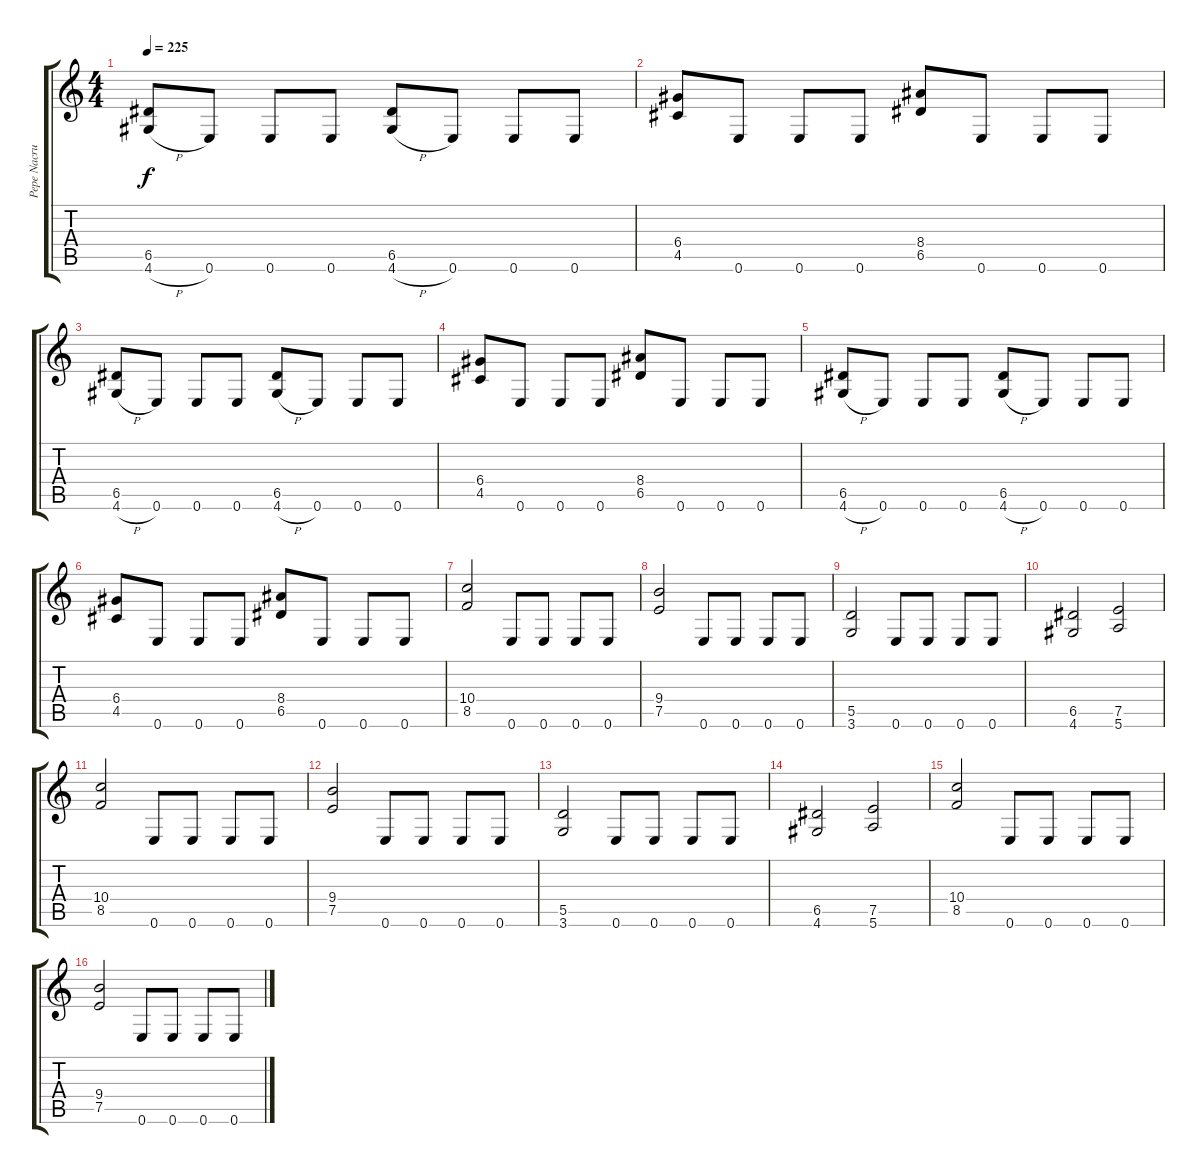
\track ("Pepe Nacrur" "Pepe Nacru") {instrument distortionguitar}
\staff {score tabs}
\tuning (E4 B3 G3 D3 A2 E2) {hide}
\ts (4 4)
\tempo 225
\clef g2
\ks c
(6.5 4.6{h}).8{dy f} 0.6.8 0.6.8 0.6.8 (6.5 4.6{h}).8 0.6.8 0.6.8 0.6.8 |
(6.4 4.5).8 0.6.8 0.6.8 0.6.8 (8.4 6.5).8 0.6.8 0.6.8 0.6.8 |
(6.5 4.6{h}).8 0.6.8 0.6.8 0.6.8 (6.5 4.6{h}).8 0.6.8 0.6.8 0.6.8 |
(6.4 4.5).8 0.6.8 0.6.8 0.6.8 (8.4 6.5).8 0.6.8 0.6.8 0.6.8 |
(6.5 4.6{h}).8 0.6.8 0.6.8 0.6.8 (6.5 4.6{h}).8 0.6.8 0.6.8 0.6.8 |
(6.4 4.5).8 0.6.8 0.6.8 0.6.8 (8.4 6.5).8 0.6.8 0.6.8 0.6.8 |
(10.4 8.5).2 0.6.8 0.6.8 0.6.8 0.6.8 |
(9.4 7.5).2 0.6.8 0.6.8 0.6.8 0.6.8 |
(5.5 3.6).2 0.6.8 0.6.8 0.6.8 0.6.8 |
(6.5 4.6).2 (7.5 5.6).2 |
(10.4 8.5).2 0.6.8 0.6.8 0.6.8 0.6.8 |
(9.4 7.5).2 0.6.8 0.6.8 0.6.8 0.6.8 |
(5.5 3.6).2 0.6.8 0.6.8 0.6.8 0.6.8 |
(6.5 4.6).2 (7.5 5.6).2 |
(10.4 8.5).2 0.6.8 0.6.8 0.6.8 0.6.8 |
(9.4 7.5).2 0.6.8 0.6.8 0.6.8 0.6.8
